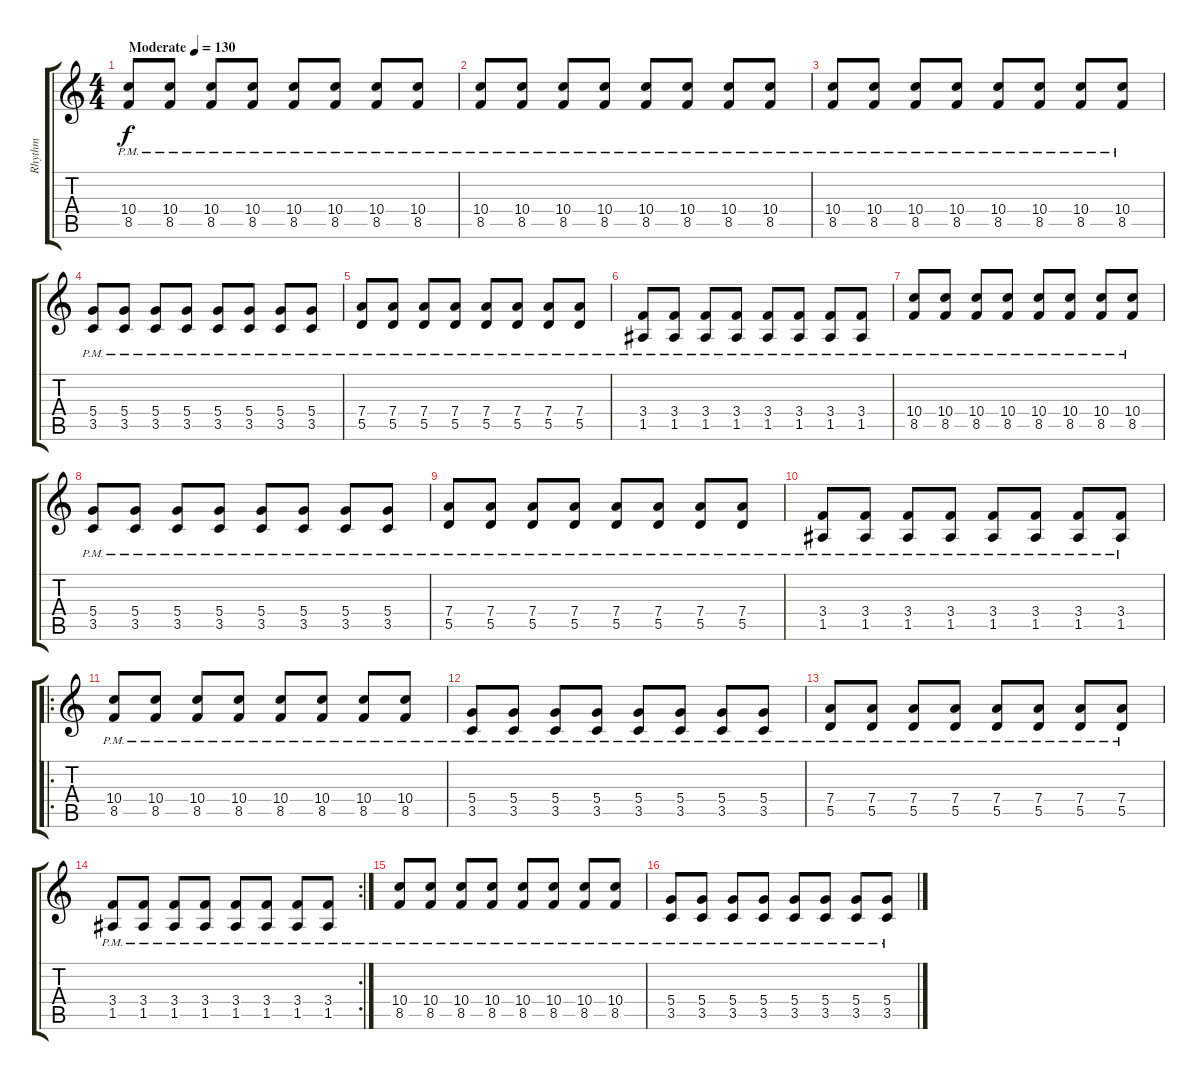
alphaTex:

\track ("Rhythm" "Rhythm") {instrument electricguitarclean}
\staff {score tabs}
\tuning (E4 B3 G3 D3 A2 E2) {hide}
\ts (4 4)
\tempo (130 "Moderate")
\clef g2
\ks c
(10.4{pm} 8.5{pm}).8{dy f instrument electricguitarclean} (10.4{pm} 8.5{pm}).8 (10.4{pm} 8.5{pm}).8 (10.4{pm} 8.5{pm}).8 (10.4{pm} 8.5{pm}).8 (10.4{pm} 8.5{pm}).8 (10.4{pm} 8.5{pm}).8 (10.4{pm} 8.5{pm}).8 |
(10.4{pm} 8.5{pm}).8 (10.4{pm} 8.5{pm}).8 (10.4{pm} 8.5{pm}).8 (10.4{pm} 8.5{pm}).8 (10.4{pm} 8.5{pm}).8 (10.4{pm} 8.5{pm}).8 (10.4{pm} 8.5{pm}).8 (10.4{pm} 8.5{pm}).8 |
(10.4{pm} 8.5{pm}).8 (10.4{pm} 8.5{pm}).8 (10.4{pm} 8.5{pm}).8 (10.4{pm} 8.5{pm}).8 (10.4{pm} 8.5{pm}).8 (10.4{pm} 8.5{pm}).8 (10.4{pm} 8.5{pm}).8 (10.4{pm} 8.5{pm}).8 |
(5.4{pm} 3.5{pm}).8 (5.4{pm} 3.5{pm}).8 (5.4{pm} 3.5{pm}).8 (5.4{pm} 3.5{pm}).8 (5.4{pm} 3.5{pm}).8 (5.4{pm} 3.5{pm}).8 (5.4{pm} 3.5{pm}).8 (5.4{pm} 3.5{pm}).8 |
(7.4{pm} 5.5{pm}).8 (7.4{pm} 5.5{pm}).8 (7.4{pm} 5.5{pm}).8 (7.4{pm} 5.5{pm}).8 (7.4{pm} 5.5{pm}).8 (7.4{pm} 5.5{pm}).8 (7.4{pm} 5.5{pm}).8 (7.4{pm} 5.5{pm}).8 |
(3.4{pm} 1.5{pm}).8 (3.4{pm} 1.5{pm}).8 (3.4{pm} 1.5{pm}).8 (3.4{pm} 1.5{pm}).8 (3.4{pm} 1.5{pm}).8 (3.4{pm} 1.5{pm}).8 (3.4{pm} 1.5{pm}).8 (3.4{pm} 1.5{pm}).8 |
(10.4{pm} 8.5{pm}).8 (10.4{pm} 8.5{pm}).8 (10.4{pm} 8.5{pm}).8 (10.4{pm} 8.5{pm}).8 (10.4{pm} 8.5{pm}).8 (10.4{pm} 8.5{pm}).8 (10.4{pm} 8.5{pm}).8 (10.4{pm} 8.5{pm}).8 |
(5.4{pm} 3.5{pm}).8 (5.4{pm} 3.5{pm}).8 (5.4{pm} 3.5{pm}).8 (5.4{pm} 3.5{pm}).8 (5.4{pm} 3.5{pm}).8 (5.4{pm} 3.5{pm}).8 (5.4{pm} 3.5{pm}).8 (5.4{pm} 3.5{pm}).8 |
(7.4{pm} 5.5{pm}).8 (7.4{pm} 5.5{pm}).8 (7.4{pm} 5.5{pm}).8 (7.4{pm} 5.5{pm}).8 (7.4{pm} 5.5{pm}).8 (7.4{pm} 5.5{pm}).8 (7.4{pm} 5.5{pm}).8 (7.4{pm} 5.5{pm}).8 |
(3.4{pm} 1.5{pm}).8 (3.4{pm} 1.5{pm}).8 (3.4{pm} 1.5{pm}).8 (3.4{pm} 1.5{pm}).8 (3.4{pm} 1.5{pm}).8 (3.4{pm} 1.5{pm}).8 (3.4{pm} 1.5{pm}).8 (3.4{pm} 1.5{pm}).8 |
\ro
(10.4{pm} 8.5{pm}).8 (10.4{pm} 8.5{pm}).8 (10.4{pm} 8.5{pm}).8 (10.4{pm} 8.5{pm}).8 (10.4{pm} 8.5{pm}).8 (10.4{pm} 8.5{pm}).8 (10.4{pm} 8.5{pm}).8 (10.4{pm} 8.5{pm}).8 |
(5.4{pm} 3.5{pm}).8 (5.4{pm} 3.5{pm}).8 (5.4{pm} 3.5{pm}).8 (5.4{pm} 3.5{pm}).8 (5.4{pm} 3.5{pm}).8 (5.4{pm} 3.5{pm}).8 (5.4{pm} 3.5{pm}).8 (5.4{pm} 3.5{pm}).8 |
(7.4{pm} 5.5{pm}).8 (7.4{pm} 5.5{pm}).8 (7.4{pm} 5.5{pm}).8 (7.4{pm} 5.5{pm}).8 (7.4{pm} 5.5{pm}).8 (7.4{pm} 5.5{pm}).8 (7.4{pm} 5.5{pm}).8 (7.4{pm} 5.5{pm}).8 |
\rc 2
(3.4{pm} 1.5{pm}).8 (3.4{pm} 1.5{pm}).8 (3.4{pm} 1.5{pm}).8 (3.4{pm} 1.5{pm}).8 (3.4{pm} 1.5{pm}).8 (3.4{pm} 1.5{pm}).8 (3.4{pm} 1.5{pm}).8 (3.4{pm} 1.5{pm}).8 |
(10.4{pm} 8.5{pm}).8 (10.4{pm} 8.5{pm}).8 (10.4{pm} 8.5{pm}).8 (10.4{pm} 8.5{pm}).8 (10.4{pm} 8.5{pm}).8 (10.4{pm} 8.5{pm}).8 (10.4{pm} 8.5{pm}).8 (10.4{pm} 8.5{pm}).8 |
(5.4{pm} 3.5{pm}).8 (5.4{pm} 3.5{pm}).8 (5.4{pm} 3.5{pm}).8 (5.4{pm} 3.5{pm}).8 (5.4{pm} 3.5{pm}).8 (5.4{pm} 3.5{pm}).8 (5.4{pm} 3.5{pm}).8 (5.4{pm} 3.5{pm}).8
